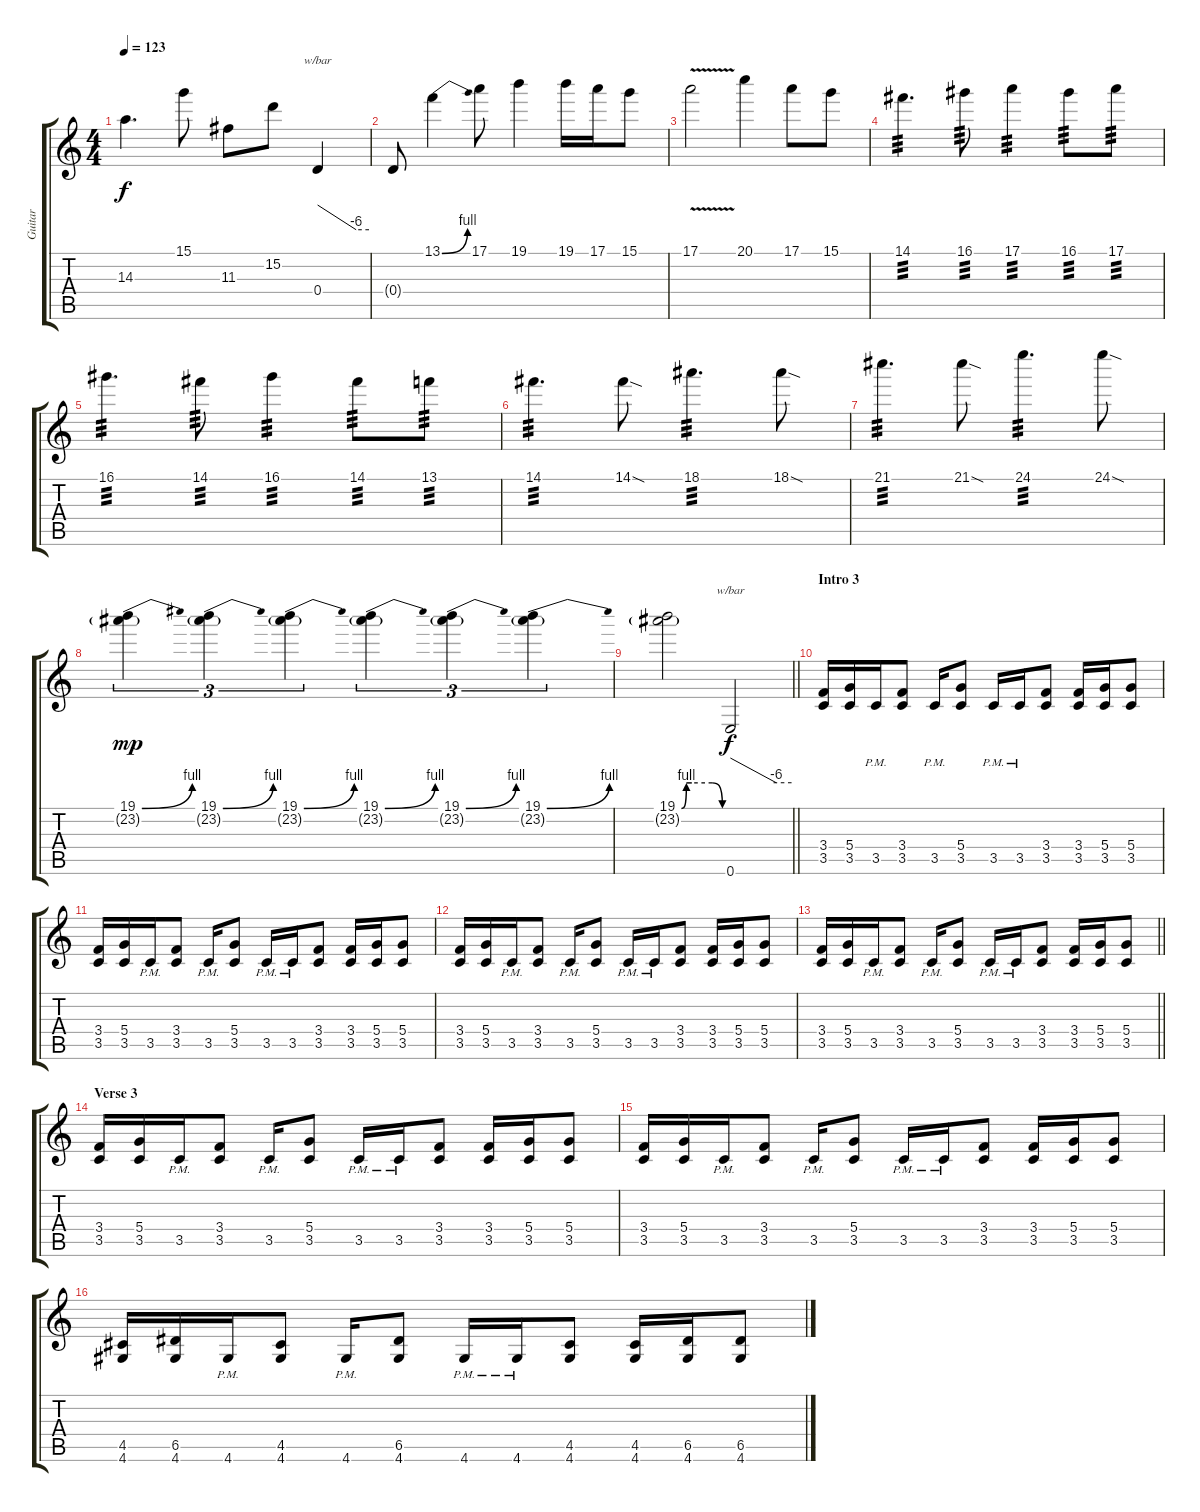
\track ("Guitar" "Guitar") {instrument distortionguitar}
\staff {score tabs}
\tuning (E4 B3 G3 D3 A2 E2) {hide}
\ts (4 4)
\tempo 123
\clef g2
\ks c
14.3.4{d dy f} 15.1.8 11.3.8 15.2.8 0.4.4{tbe (custom default 0 0 45 -24 60 -24)} |
0.4{t}.8 13.1{be (bend 0 0 60 4)}.4 17.1.8 19.1.4 19.1.16 17.1.16 15.1.8 |
17.1{v}.2 20.1.4 17.1.8 15.1.8 |
14.1.4{d tp 3} 16.1.8{tp 3} 17.1.4{tp 3} 16.1.8{tp 3} 17.1.8{tp 3} |
16.1.4{d tp 3} 14.1.8{tp 3} 16.1.4{tp 3} 14.1.8{tp 3} 13.1.8{tp 3} |
14.1.4{d tp 3} 14.1{sod}.8 18.1.4{d tp 3} 18.1{sod}.8 |
21.1.4{d tp 3} 21.1{sod}.8 24.1.4{d tp 3} 24.1{sod}.8 |
(19.1{be (bend 0 0 60 4)} 23.2{g}).4{tu (3 2) dy mp} (19.1{be (bend 0 0 60 4)} 23.2{g}).4{tu (3 2)} (19.1{be (bend 0 0 60 4)} 23.2{g}).4{tu (3 2)} (19.1{be (bend 0 0 60 4)} 23.2{g}).4{tu (3 2)} (19.1{be (bend 0 0 60 4)} 23.2{g}).4{tu (3 2)} (19.1{be (bend 0 0 60 4)} 23.2{g}).4{tu (3 2)} |
\barLineRight lightlight
(19.1{be (custom 0 0 7 4 15 4 45 4 60 0)} 23.2{g}).2 0.6.2{tbe (custom default 0 0 45 -24 60 -24) dy f} |
\section ("" "Intro 3")
(3.4 3.5).16 (5.4 3.5).16 3.5{pm}.16 (3.4 3.5).8 3.5{pm}.16 (5.4 3.5).8 3.5{pm}.16 3.5{pm}.16 (3.4 3.5).8 (3.4 3.5).16 (5.4 3.5).16 (5.4 3.5).8 |
(3.4 3.5).16 (5.4 3.5).16 3.5{pm}.16 (3.4 3.5).8 3.5{pm}.16 (5.4 3.5).8 3.5{pm}.16 3.5{pm}.16 (3.4 3.5).8 (3.4 3.5).16 (5.4 3.5).16 (5.4 3.5).8 |
(3.4 3.5).16 (5.4 3.5).16 3.5{pm}.16 (3.4 3.5).8 3.5{pm}.16 (5.4 3.5).8 3.5{pm}.16 3.5{pm}.16 (3.4 3.5).8 (3.4 3.5).16 (5.4 3.5).16 (5.4 3.5).8 |
\barLineRight lightlight
(3.4 3.5).16 (5.4 3.5).16 3.5{pm}.16 (3.4 3.5).8 3.5{pm}.16 (5.4 3.5).8 3.5{pm}.16 3.5{pm}.16 (3.4 3.5).8 (3.4 3.5).16 (5.4 3.5).16 (5.4 3.5).8 |
\section ("" "Verse 3")
(3.4 3.5).16 (5.4 3.5).16 3.5{pm}.16 (3.4 3.5).8 3.5{pm}.16 (5.4 3.5).8 3.5{pm}.16 3.5{pm}.16 (3.4 3.5).8 (3.4 3.5).16 (5.4 3.5).16 (5.4 3.5).8 |
(3.4 3.5).16 (5.4 3.5).16 3.5{pm}.16 (3.4 3.5).8 3.5{pm}.16 (5.4 3.5).8 3.5{pm}.16 3.5{pm}.16 (3.4 3.5).8 (3.4 3.5).16 (5.4 3.5).16 (5.4 3.5).8 |
(4.5 4.6).16 (6.5 4.6).16 4.6{pm}.16 (4.5 4.6).8 4.6{pm}.16 (6.5 4.6).8 4.6{pm}.16 4.6{pm}.16 (4.5 4.6).8 (4.5 4.6).16 (6.5 4.6).16 (6.5 4.6).8
